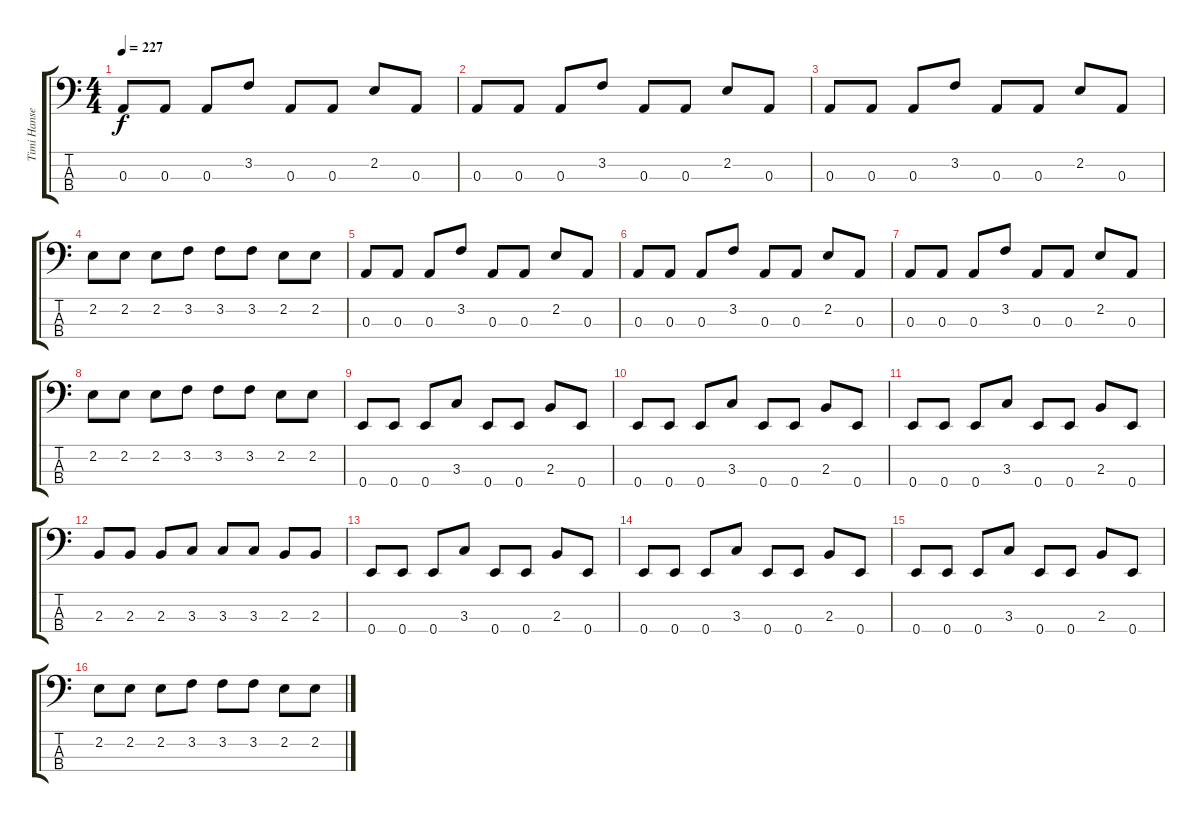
\track ("Timi Hansen" "Timi Hanse") {instrument electricbasspick}
\staff {score tabs}
\tuning (G2 D2 A1 E1) {hide}
\ts (4 4)
\tempo 227
\clef f4
\ks c
0.3.8{dy f} 0.3.8 0.3.8 3.2.8 0.3.8 0.3.8 2.2.8 0.3.8 |
0.3.8 0.3.8 0.3.8 3.2.8 0.3.8 0.3.8 2.2.8 0.3.8 |
0.3.8 0.3.8 0.3.8 3.2.8 0.3.8 0.3.8 2.2.8 0.3.8 |
2.2.8 2.2.8 2.2.8 3.2.8 3.2.8 3.2.8 2.2.8 2.2.8 |
0.3.8 0.3.8 0.3.8 3.2.8 0.3.8 0.3.8 2.2.8 0.3.8 |
0.3.8 0.3.8 0.3.8 3.2.8 0.3.8 0.3.8 2.2.8 0.3.8 |
0.3.8 0.3.8 0.3.8 3.2.8 0.3.8 0.3.8 2.2.8 0.3.8 |
2.2.8 2.2.8 2.2.8 3.2.8 3.2.8 3.2.8 2.2.8 2.2.8 |
0.4.8 0.4.8 0.4.8 3.3.8 0.4.8 0.4.8 2.3.8 0.4.8 |
0.4.8 0.4.8 0.4.8 3.3.8 0.4.8 0.4.8 2.3.8 0.4.8 |
0.4.8 0.4.8 0.4.8 3.3.8 0.4.8 0.4.8 2.3.8 0.4.8 |
2.3.8 2.3.8 2.3.8 3.3.8 3.3.8 3.3.8 2.3.8 2.3.8 |
0.4.8 0.4.8 0.4.8 3.3.8 0.4.8 0.4.8 2.3.8 0.4.8 |
0.4.8 0.4.8 0.4.8 3.3.8 0.4.8 0.4.8 2.3.8 0.4.8 |
0.4.8 0.4.8 0.4.8 3.3.8 0.4.8 0.4.8 2.3.8 0.4.8 |
2.2.8 2.2.8 2.2.8 3.2.8 3.2.8 3.2.8 2.2.8 2.2.8
